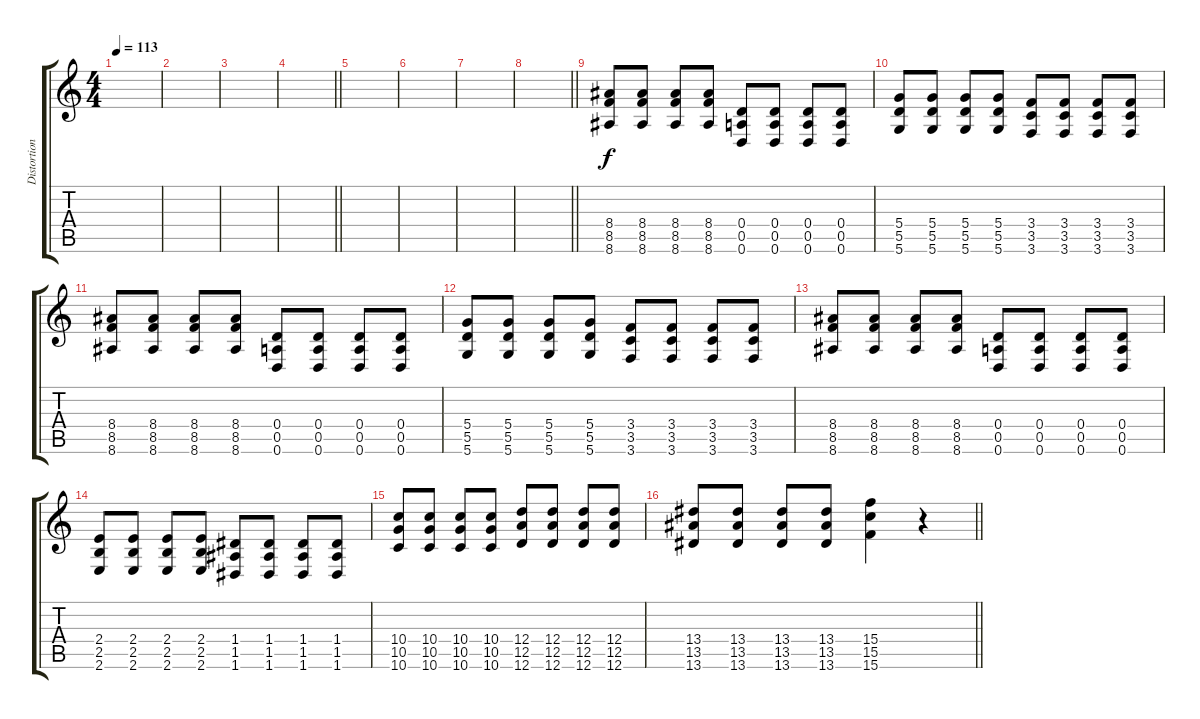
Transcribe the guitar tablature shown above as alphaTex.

\track ("Distortion (Drop D)" "Distortion") {instrument distortionguitar}
\staff {score tabs}
\tuning (E4 B3 G3 D3 A2 D2) {hide}
\ts (4 4)
\tempo 113
\clef g2
\ks c
|
|
|
\barLineRight lightlight
|
|
|
|
\barLineRight lightlight
|
(8.4 8.5 8.6).8 (8.4 8.5 8.6).8 (8.4 8.5 8.6).8 (8.4 8.5 8.6).8 (0.4 0.5 0.6).8 (0.4 0.5 0.6).8 (0.4 0.5 0.6).8 (0.4 0.5 0.6).8 |
(5.4 5.5 5.6).8 (5.4 5.5 5.6).8 (5.4 5.5 5.6).8 (5.4 5.5 5.6).8 (3.4 3.5 3.6).8 (3.4 3.5 3.6).8 (3.4 3.5 3.6).8 (3.4 3.5 3.6).8 |
(8.4 8.5 8.6).8 (8.4 8.5 8.6).8 (8.4 8.5 8.6).8 (8.4 8.5 8.6).8 (0.4 0.5 0.6).8 (0.4 0.5 0.6).8 (0.4 0.5 0.6).8 (0.4 0.5 0.6).8 |
(5.4 5.5 5.6).8 (5.4 5.5 5.6).8 (5.4 5.5 5.6).8 (5.4 5.5 5.6).8 (3.4 3.5 3.6).8 (3.4 3.5 3.6).8 (3.4 3.5 3.6).8 (3.4 3.5 3.6).8 |
(8.4 8.5 8.6).8 (8.4 8.5 8.6).8 (8.4 8.5 8.6).8 (8.4 8.5 8.6).8 (0.4 0.5 0.6).8 (0.4 0.5 0.6).8 (0.4 0.5 0.6).8 (0.4 0.5 0.6).8 |
(2.4 2.5 2.6).8 (2.4 2.5 2.6).8 (2.4 2.5 2.6).8 (2.4 2.5 2.6).8 (1.4 1.5 1.6).8 (1.4 1.5 1.6).8 (1.4 1.5 1.6).8 (1.4 1.5 1.6).8 |
(10.4 10.5 10.6).8 (10.4 10.5 10.6).8 (10.4 10.5 10.6).8 (10.4 10.5 10.6).8 (12.4 12.5 12.6).8 (12.4 12.5 12.6).8 (12.4 12.5 12.6).8 (12.4 12.5 12.6).8 |
\barLineRight lightlight
(13.4 13.5 13.6).8 (13.4 13.5 13.6).8 (13.4 13.5 13.6).8 (13.4 13.5 13.6).8 (15.4 15.5 15.6).4 r.4
